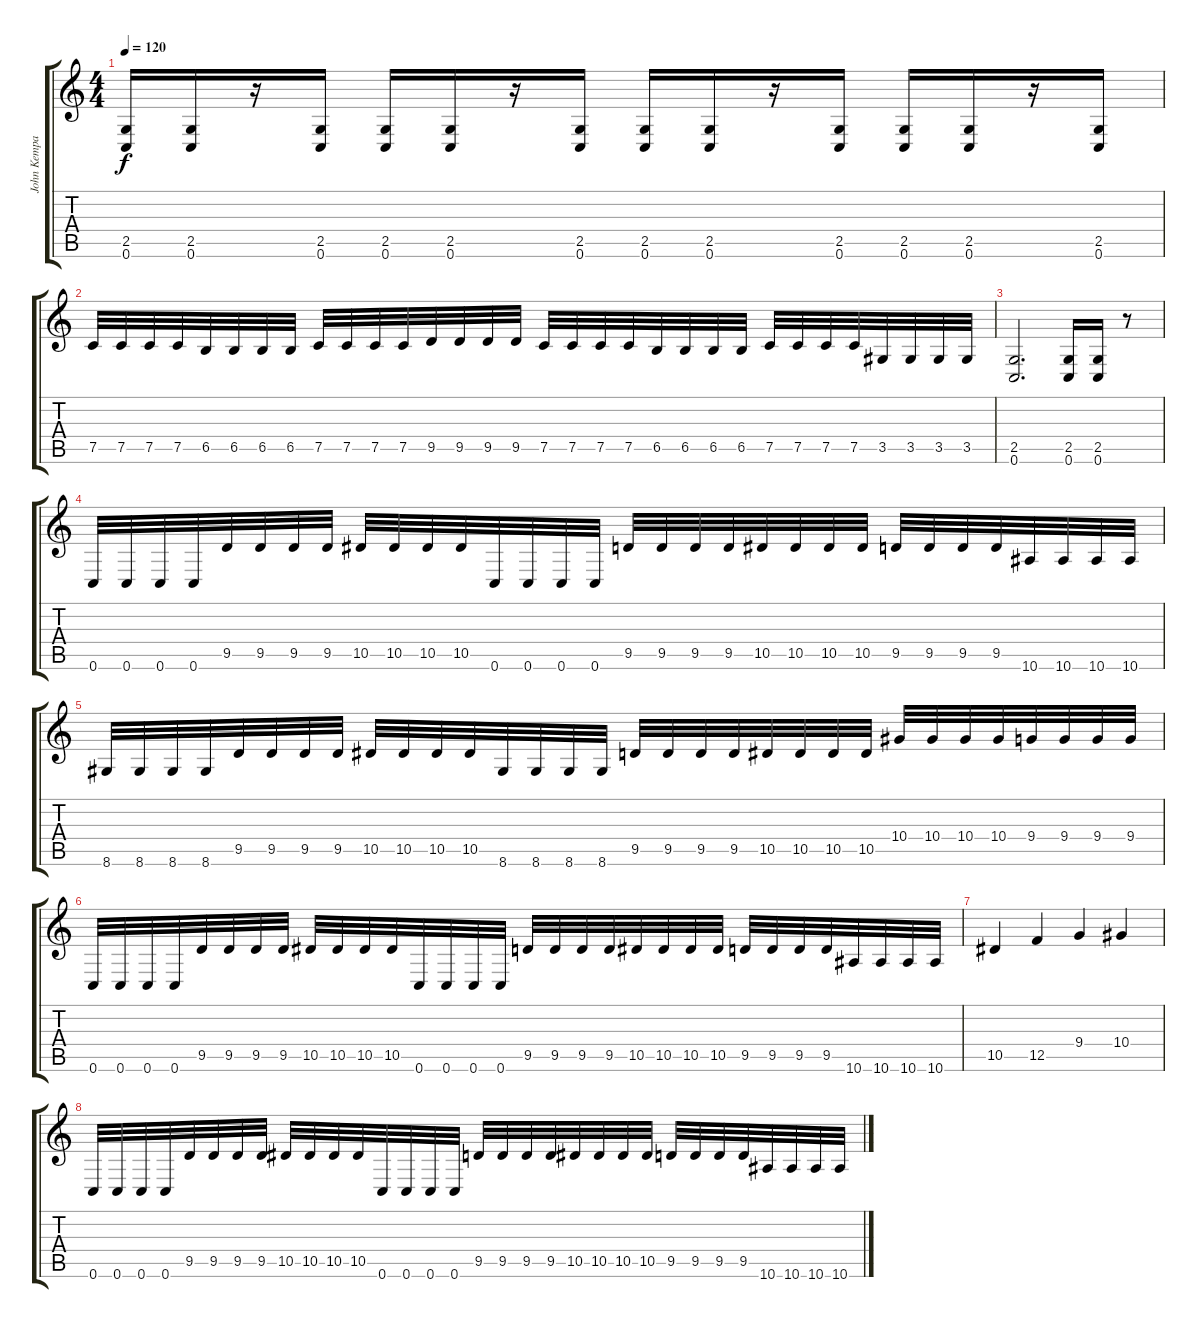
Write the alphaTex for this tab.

\track ("John Kempainen lead" "John Kempa") {instrument overdrivenguitar}
\staff {score tabs}
\tuning (C4 G3 Eb3 Bb2 F2 C2) {hide}
\ts (4 4)
\tempo 120
\clef g2
\ks c
(2.5 0.6).16{dy f} (2.5 0.6).16 r.16 (2.5 0.6).16 (2.5 0.6).16 (2.5 0.6).16 r.16 (2.5 0.6).16 (2.5 0.6).16 (2.5 0.6).16 r.16 (2.5 0.6).16 (2.5 0.6).16 (2.5 0.6).16 r.16 (2.5 0.6).16 |
7.5.32 7.5.32 7.5.32 7.5.32 6.5.32 6.5.32 6.5.32 6.5.32 7.5.32 7.5.32 7.5.32 7.5.32 9.5.32 9.5.32 9.5.32 9.5.32 7.5.32 7.5.32 7.5.32 7.5.32 6.5.32 6.5.32 6.5.32 6.5.32 7.5.32 7.5.32 7.5.32 7.5.32 3.5.32 3.5.32 3.5.32 3.5.32 |
(2.5 0.6).2{d} (2.5 0.6).16 (2.5 0.6).16 r.8 |
0.6.32 0.6.32 0.6.32 0.6.32 9.5.32 9.5.32 9.5.32 9.5.32 10.5.32 10.5.32 10.5.32 10.5.32 0.6.32 0.6.32 0.6.32 0.6.32 9.5.32 9.5.32 9.5.32 9.5.32 10.5.32 10.5.32 10.5.32 10.5.32 9.5.32 9.5.32 9.5.32 9.5.32 10.6.32 10.6.32 10.6.32 10.6.32 |
8.6.32 8.6.32 8.6.32 8.6.32 9.5.32 9.5.32 9.5.32 9.5.32 10.5.32 10.5.32 10.5.32 10.5.32 8.6.32 8.6.32 8.6.32 8.6.32 9.5.32 9.5.32 9.5.32 9.5.32 10.5.32 10.5.32 10.5.32 10.5.32 10.4.32 10.4.32 10.4.32 10.4.32 9.4.32 9.4.32 9.4.32 9.4.32 |
0.6.32 0.6.32 0.6.32 0.6.32 9.5.32 9.5.32 9.5.32 9.5.32 10.5.32 10.5.32 10.5.32 10.5.32 0.6.32 0.6.32 0.6.32 0.6.32 9.5.32 9.5.32 9.5.32 9.5.32 10.5.32 10.5.32 10.5.32 10.5.32 9.5.32 9.5.32 9.5.32 9.5.32 10.6.32 10.6.32 10.6.32 10.6.32 |
10.5.4 12.5.4 9.4.4 10.4.4 |
0.6.32 0.6.32 0.6.32 0.6.32 9.5.32 9.5.32 9.5.32 9.5.32 10.5.32 10.5.32 10.5.32 10.5.32 0.6.32 0.6.32 0.6.32 0.6.32 9.5.32 9.5.32 9.5.32 9.5.32 10.5.32 10.5.32 10.5.32 10.5.32 9.5.32 9.5.32 9.5.32 9.5.32 10.6.32 10.6.32 10.6.32 10.6.32
